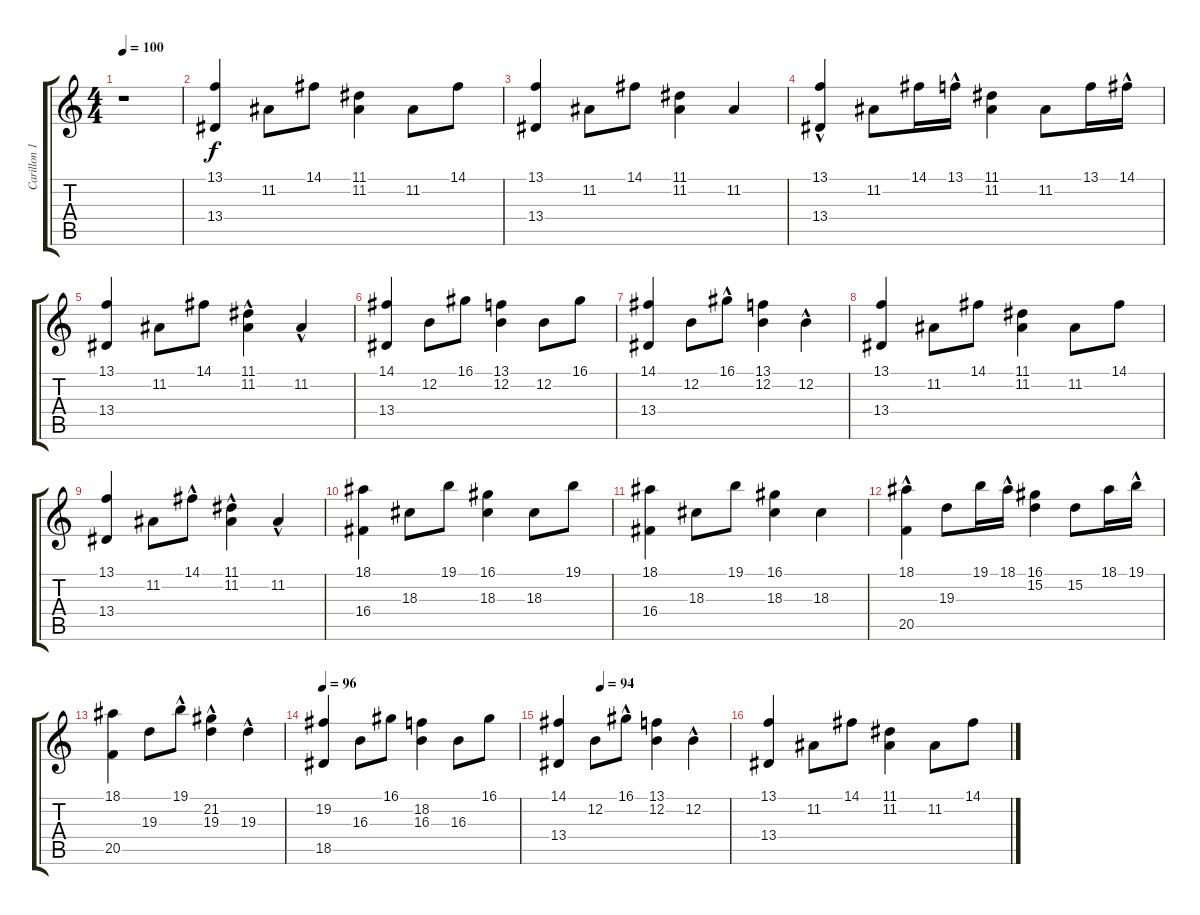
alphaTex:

\track ("Carillon 1" "Carillon 1") {instrument vibraphone}
\staff {score tabs}
\tuning (E4 B3 G3 D3 A2 E2) {hide}
\ts (4 4)
\tempo 100
\clef g2
\ks c
r.1{dy f instrument vibraphone} |
(13.1 13.4).4{volume 2} 11.2.8{volume 3} 14.1.8{volume 3} (11.1 11.2).4{volume 4} 11.2.8{volume 6} 14.1.8{volume 7} |
(13.1 13.4).4{volume 8} 11.2.8{volume 12} 14.1.8{volume 14} (11.1 11.2).4 11.2.4 |
(13.1{hac} 13.4).4 11.2.8 14.1.16 13.1{hac}.16 (11.1 11.2).4 11.2.8 13.1.16 14.1{hac}.16 |
(13.1 13.4).4 11.2.8 14.1.8 (11.1{hac} 11.2).4 11.2{hac}.4 |
(14.1 13.4).4 12.2.8 16.1.8 (13.1 12.2).4 12.2.8 16.1.8 |
(14.1 13.4).4 12.2.8 16.1{hac}.8 (13.1 12.2).4 12.2{hac}.4 |
(13.1 13.4).4 11.2.8 14.1.8 (11.1 11.2).4 11.2.8 14.1.8 |
(13.1 13.4).4 11.2.8 14.1{hac}.8 (11.1{hac} 11.2).4 11.2{hac}.4 |
(18.1 16.4).4 18.3.8 19.1.8 (16.1 18.3).4 18.3.8 19.1.8 |
(18.1 16.4).4 18.3.8 19.1.8 (16.1 18.3).4 18.3.4 |
(18.1{hac} 20.5).4 19.3.8 19.1.16 18.1{hac}.16 (16.1 15.2).4 15.2.8 18.1.16 19.1{hac}.16 |
(18.1 20.5).4 19.3.8 19.1{hac}.8 (21.2{hac} 19.3).4 19.3{hac}.4 |
\tempo 96
(19.2 18.5).4 16.3.8 16.1.8 (18.2 16.3).4 16.3.8 16.1.8 |
\tempo (94 0.25)
(14.1 13.4).4 12.2.8 16.1{hac}.8 (13.1 12.2).4 12.2{hac}.4 |
(13.1 13.4).4 11.2.8 14.1.8 (11.1 11.2).4 11.2.8 14.1.8
